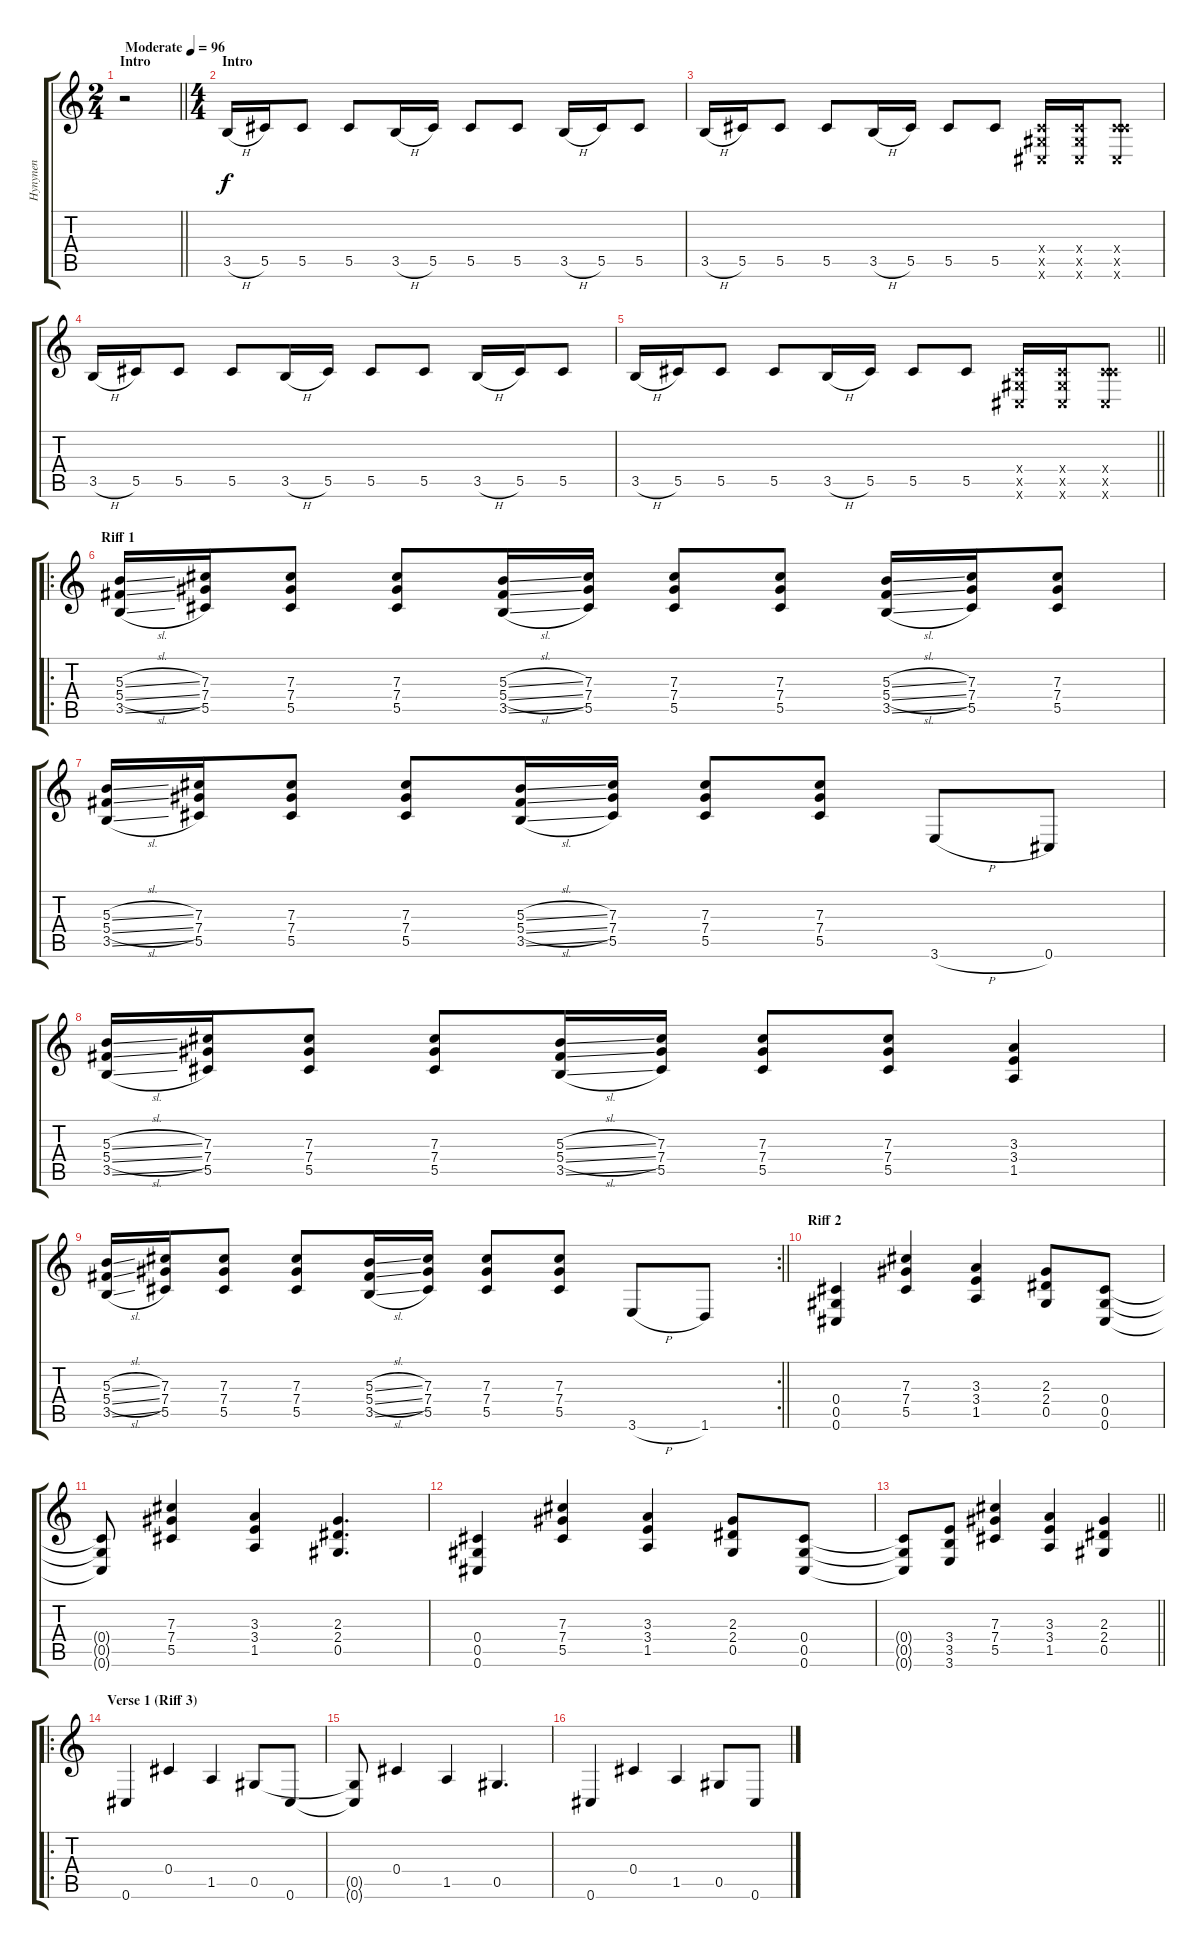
\track ("Hynynen" "Hynynen") {instrument distortionguitar}
\staff {score tabs}
\tuning (Eb4 Bb3 Gb3 Db3 Ab2 Db2) {hide}
\ts (2 4)
\section ("" "Intro")
\tempo (96 "Moderate")
\clef g2
\barLineRight lightlight
\ks c
r.2{dy f instrument distortionguitar} |
\ts (4 4)
\section ("" "Intro")
3.5{h}.16 5.5.16 5.5.8 5.5.8 3.5{h}.16 5.5.16 5.5.8 5.5.8 3.5{h}.16 5.5.16 5.5.8 |
3.5{h}.16 5.5.16 5.5.8 5.5.8 3.5{h}.16 5.5.16 5.5.8 5.5.8 (0.4{x} 0.5{x} 0.6{x}).16 (0.4{x} 0.5{x} 0.6{x}).16 (0.4{x} 5.5{x} 0.6{x}).8 |
3.5{h}.16 5.5.16 5.5.8 5.5.8 3.5{h}.16 5.5.16 5.5.8 5.5.8 3.5{h}.16 5.5.16 5.5.8 |
\barLineRight lightlight
3.5{h}.16 5.5.16 5.5.8 5.5.8 3.5{h}.16 5.5.16 5.5.8 5.5.8 (0.4{x} 0.5{x} 0.6{x}).16 (0.4{x} 0.5{x} 0.6{x}).16 (0.4{x} 5.5{x} 0.6{x}).8 |
\ro
\section ("" "Riff 1")
(5.3{sl} 5.4{sl} 3.5{sl}).16 (7.3 7.4 5.5).16 (7.3 7.4 5.5).8 (7.3 7.4 5.5).8 (5.3{sl} 5.4{sl} 3.5{sl}).16 (7.3 7.4 5.5).16 (7.3 7.4 5.5).8 (7.3 7.4 5.5).8 (5.3{sl} 5.4{sl} 3.5{sl}).16 (7.3 7.4 5.5).16 (7.3 7.4 5.5).8 |
(5.3{sl} 5.4{sl} 3.5{sl}).16 (7.3 7.4 5.5).16 (7.3 7.4 5.5).8 (7.3 7.4 5.5).8 (5.3{sl} 5.4{sl} 3.5{sl}).16 (7.3 7.4 5.5).16 (7.3 7.4 5.5).8 (7.3 7.4 5.5).8 3.6{h}.8 0.6.8 |
(5.3{sl} 5.4{sl} 3.5{sl}).16 (7.3 7.4 5.5).16 (7.3 7.4 5.5).8 (7.3 7.4 5.5).8 (5.3{sl} 5.4{sl} 3.5{sl}).16 (7.3 7.4 5.5).16 (7.3 7.4 5.5).8 (7.3 7.4 5.5).8 (3.3 3.4 1.5).4 |
\rc 2
\barLineRight lightlight
(5.3{sl} 5.4{sl} 3.5{sl}).16 (7.3 7.4 5.5).16 (7.3 7.4 5.5).8 (7.3 7.4 5.5).8 (5.3{sl} 5.4{sl} 3.5{sl}).16 (7.3 7.4 5.5).16 (7.3 7.4 5.5).8 (7.3 7.4 5.5).8 3.6{h}.8 1.6.8 |
\section ("" "Riff 2")
(0.4 0.5 0.6).4 (7.3 7.4 5.5).4 (3.3 3.4 1.5).4 (2.3 2.4 0.5).8 (0.4 0.5 0.6).8 |
(0.4{t} 0.5{t} 0.6{t}).8 (7.3 7.4 5.5).4 (3.3 3.4 1.5).4 (2.3 2.4 0.5).4{d} |
(0.4 0.5 0.6).4 (7.3 7.4 5.5).4 (3.3 3.4 1.5).4 (2.3 2.4 0.5).8 (0.4 0.5 0.6).8 |
\barLineRight lightlight
(0.4{t} 0.5{t} 0.6{t}).8 (3.4 3.5 3.6).8 (7.3 7.4 5.5).4 (3.3 3.4 1.5).4 (2.3 2.4 0.5).4 |
\ro
\section ("" "Verse 1 (Riff 3)")
0.6.4 0.4.4 1.5.4 0.5.8 0.6.8 |
(0.5{t} 0.6{t}).8 0.4.4 1.5.4 0.5.4{d} |
0.6.4 0.4.4 1.5.4 0.5.8 0.6.8
